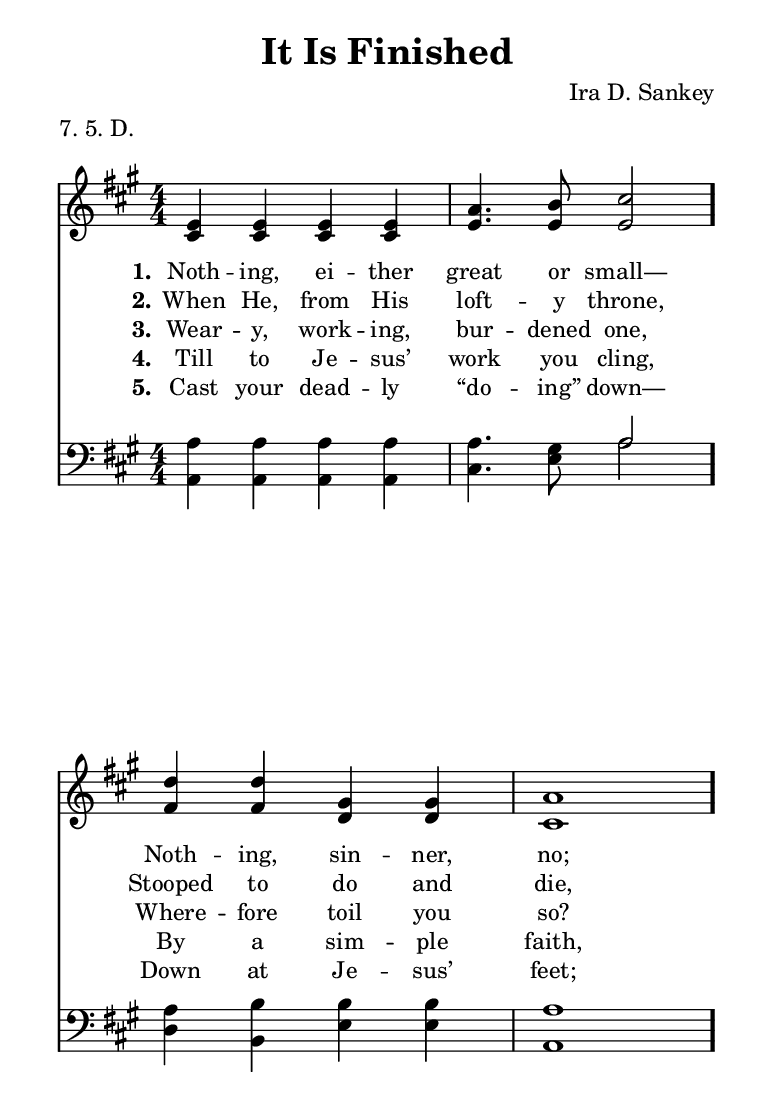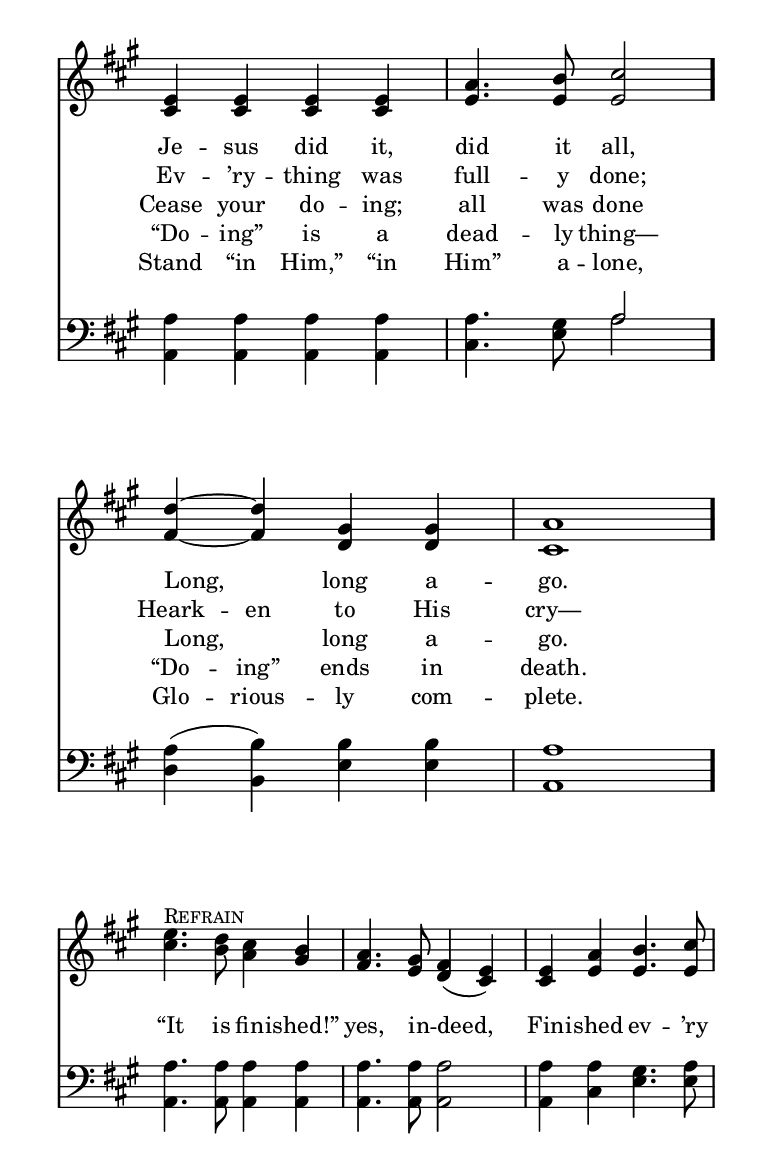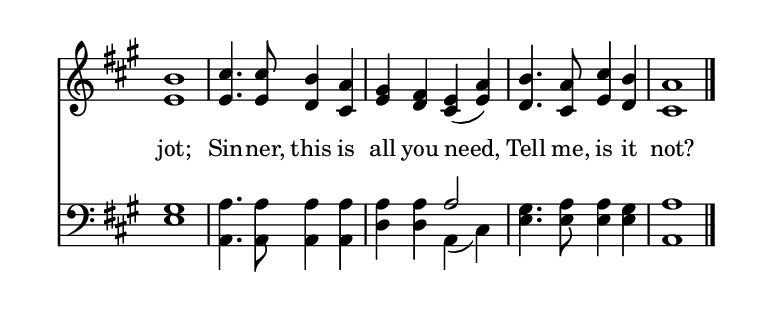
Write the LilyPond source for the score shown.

\include "common/global.ily"
\paper {
  \include "common/paper.ily"
  %ragged-bottom = ##t
  %ragged-last-bottom = ##t
  %systems-per-page = ##f
  %page-count = ##f
}

\header{
  hymnnumber = "19"
  title = "It Is Finished"
  tunename = ""
  meter = "7. 5. D."
  %poet = "James Proctor"
  composer = "Ira D. Sankey"
  %copyright = ""
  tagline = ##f
}

% for fermata in MIDI
ta = { \tempo 4=90 }
tb = { \tempo 4=45 }

patternAA = { c4 c4 c4 c4   | c4. c8 c2      } %

patternBA = { c4 c4 c4 c4   | c1             } %
patternBB = { c4( c4) c4 c4 | c1             } %
patternBC = { c4 ~ c4 c4 c4 | c1             } %

patternCA = { c4. c8 c4 c4  | c4. c8 c4( c4) } %
patternCB = { c4. c8 c4 c4  | c4. c8 c2      } %
patternCC = { c4. c8 c4 c4  | c4 c4 c2      } %
patternCD = { c4. c8 c4 c4  | c4 c4 c4( c4) } %

patternDA = { c4 c4 c4. c8  | c1             } %
patternDB = { c4. c8 c4 c4  | c1             } %

global = {
  \include "common/overrides.ily"
  \override Staff.TimeSignature.style = #'numbered
  \time 4/4
  \override Score.MetronomeMark.transparent = ##t % hide all fermata changes too
  \ta
  \key a \major
  %\partial 4
  \autoBeamOff
}

notesSoprano = {
\global
\relative c' {

  \changePitch \patternAA { e e e e      | a b cis     }
  \changePitch \patternBA { d d gis, gis | a           }
  \changePitch \patternAA { e e e e      | a b cis     }
  \changePitch \patternBC { d d gis, gis | a           }

  << s^\markup { \small \caps "Refrain"  }
  \changePitch \patternCA { e' d cis b   | a gis fis e } >>
  \changePitch \patternDA { e a b cis    | b           }
  \changePitch \patternCD { cis cis b a  | gis fis e a }
  \changePitch \patternDB { b a cis b    | a           }

  \bar "|."

}
}

notesAlto = {
\global
\relative e' {

  \changePitch \patternAA { cis cis cis cis | e e e       }
  \changePitch \patternBA { fis fis d d     | cis         }
  \changePitch \patternAA { cis cis cis cis | e e e       }
  \changePitch \patternBC { fis fis d d     | cis         }

  \changePitch \patternCA { cis' b a gis    | fis e d cis }
  \changePitch \patternDA { cis e e e       | e           }
  \changePitch \patternCD { e e d cis       | e d cis e   }
  \changePitch \patternDB { d cis e d       | cis         }

}
}

notesTenor = {
\global
\relative a {

  \changePitch \patternAA { a a a a     | a gis a }
  \changePitch \patternBA { a b b b     | a       }
  \changePitch \patternAA { a a a a     | a gis a }
  \changePitch \patternBB { a b b b     | a       }

  \changePitch \patternCB { a a a a     | a a a   }
  \changePitch \patternDA { a a gis a   | gis     }
  \changePitch \patternCC { a a a a     | a a a   }
  \changePitch \patternDB { gis a a gis | a       }

}
}

notesBass = {
\global
\relative f, {

  \changePitch \patternAA { a a a a   | cis e a   }
  \changePitch \patternBA { d, b e e  | a,        }
  \changePitch \patternAA { a a a a   | cis e a   }
  \changePitch \patternBB { d, b e e  | a,        }

  \changePitch \patternCB { a a a a   | a a a     }
  \changePitch \patternDA { a cis e e | e         }
  \changePitch \patternCD { a, a a a  | d d a cis }
  \changePitch \patternDB { e e e e   | a,        }

}
}

Refrain = \lyricmode {

“It is fin -- ished!” yes, in -- deed,
Fin -- ished ev -- ’ry jot;
Sin -- ner, this is all you need,
Tell me, is it not?

}

wordsA = \lyricmode {
\set stanza = "1."

Noth -- ing, ei -- ther great or small— \bar "."
Noth -- ing, sin -- ner, no; \bar "." \break
Je -- sus did it, did it all, \bar "."
Long, long a -- go. \bar "." \break

}

wordsB = \lyricmode {
\set stanza = "2."

When He, from His loft -- y throne,
Stooped to do and die,
Ev -- ’ry -- thing was full -- y done;
% XXX this doesn't look quite right
{ \mon } Heark -- en { \moff } to His cry—

\Refrain

}

wordsC = \lyricmode {
\set stanza = "3."

Wear -- y, work -- ing, bur -- dened one,
Where -- fore toil you so?
Cease your do -- ing; all was done
Long, long a -- go.

}

wordsD = \lyricmode {
\set stanza = "4."

Till to Je -- sus’ work you cling,
By a sim -- ple faith,
“Do -- ing” is a dead -- ly thing—
{ \mon } “Do -- ing” { \moff } ends in death.

}

wordsE = \lyricmode {
\set stanza = "5."

Cast your dead -- ly “do -- ing” down—
Down at Je -- sus’ feet;
Stand “in Him,” “in Him” a -- lone,
{ \mon } Glo -- rious -- ly { \moff } com -- plete.

}

\score {
  \context ChoirStaff <<
    \context Staff = upper <<
      \set ChoirStaff.systemStartDelimiter = #'SystemStartBar
      \set ChoirStaff.printPartCombineTexts = ##f
      \partcombine #'(2 . 9) \notesSoprano \notesAlto
      \context NullVoice = sopranos { \voiceOne << \notesSoprano >> }
      \context NullVoice = altos { \voiceTwo << \notesAlto >> }
    >>

		\new Lyrics = one
		\new Lyrics = two
		\new Lyrics = three
		\new Lyrics = four
		\new Lyrics = five

    \new Staff = men <<
      \clef bass
      \set ChoirStaff.printPartCombineTexts = ##f
      \partcombine #'(2 . 9) \notesTenor \notesBass
      \context NullVoice = tenors { \voiceOne << \notesTenor >> }
      \context NullVoice = basses { \voiceTwo << \notesBass >> }
    >>

		\context Lyrics = one   \lyricsto sopranos \wordsA
		\context Lyrics = two   \lyricsto sopranos \wordsB
		\context Lyrics = three \lyricsto sopranos \wordsC
		\context Lyrics = four  \lyricsto sopranos \wordsD
		\context Lyrics = five  \lyricsto sopranos \wordsE
  >>
  \layout {
    \include "common/layout.ily"
  }
  \midi{
    \include "common/midi.ily"
  }
}

\version "2.19.49"  % necessary for upgrading to future LilyPond versions.

% vi:set et ts=2 sw=2 ai nocindent syntax=lilypond:
